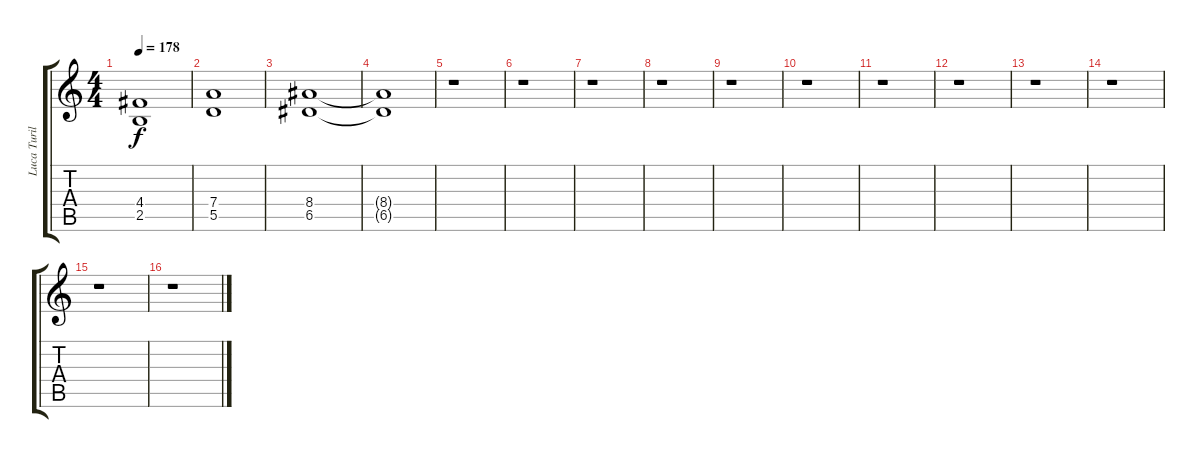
\track ("Luca Turilli - Lead" "Luca Turil") {instrument distortionguitar}
\staff {score tabs}
\tuning (E4 B3 G3 D3 A2 E2) {hide}
\ts (4 4)
\tempo 178
\clef g2
\ks c
(4.4 2.5).1{dy f} |
(7.4 5.5).1 |
(8.4 6.5).1 |
(8.4{t} 6.5{t}).1 |
r.1 |
r.1 |
r.1 |
r.1 |
r.1 |
r.1 |
r.1 |
r.1 |
r.1 |
r.1 |
r.1 |
r.1
